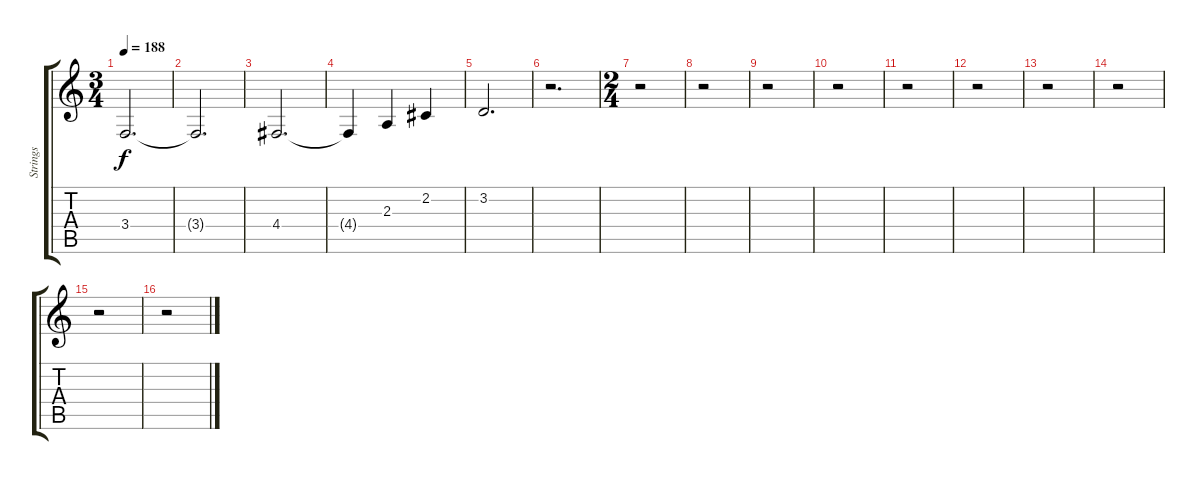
\track ("Strings" "Strings") {instrument stringensemble1}
\staff {score tabs}
\tuning (E4 B3 G3 D3 A2 E2) {hide}
\ts (3 4)
\tempo 188
\clef g2
\ks c
3.4.2{d dy f} |
3.4{t}.2{d} |
4.4.2{d} |
4.4{t}.4 2.3.4 2.2.4 |
3.2.2{d} |
r.2{d} |
\ts (2 4)
r.2 |
r.2 |
r.2 |
r.2 |
r.2 |
r.2 |
r.2 |
r.2 |
r.2 |
r.2
